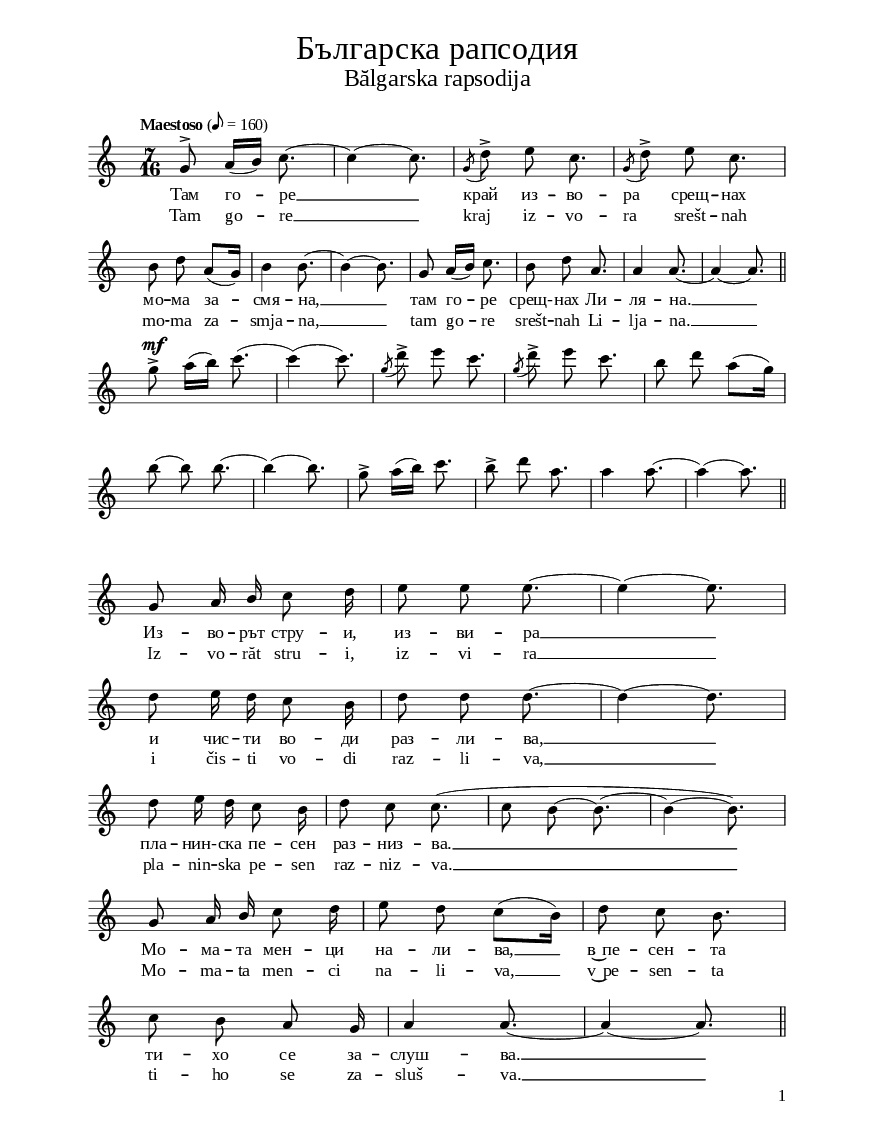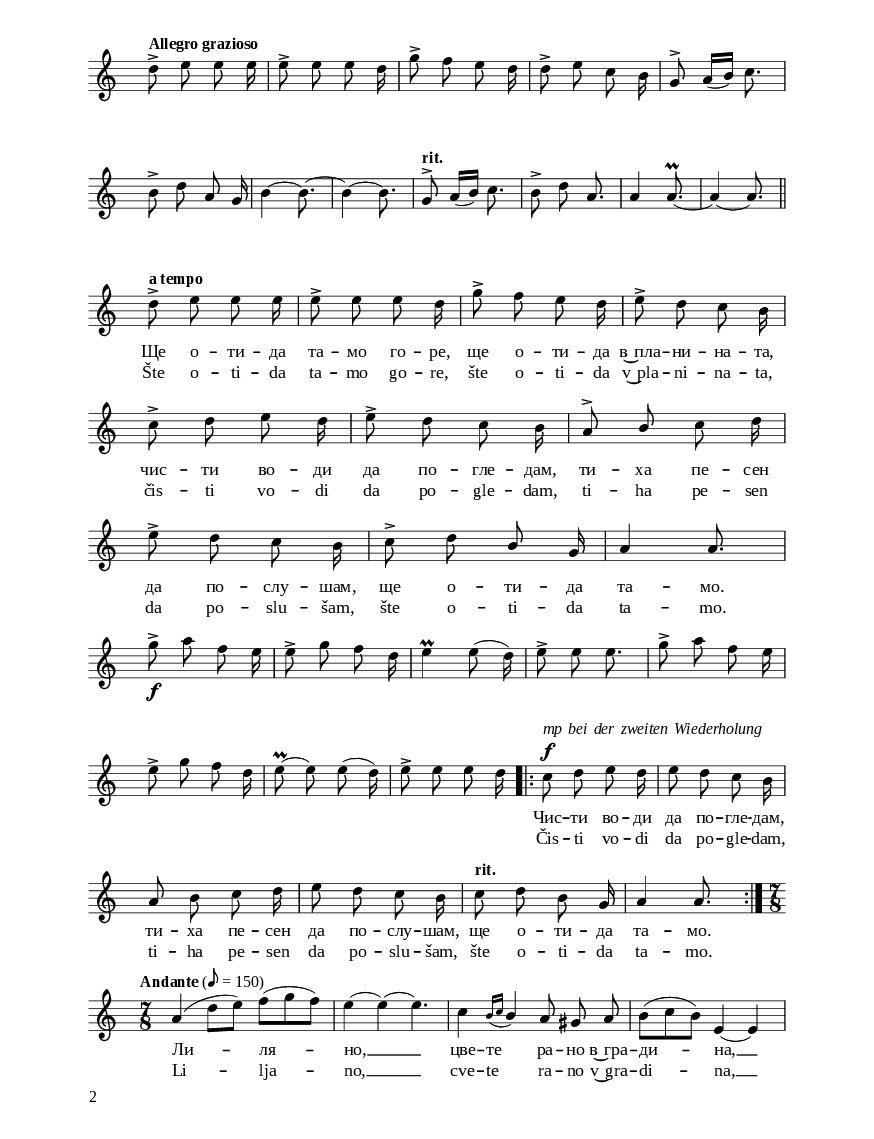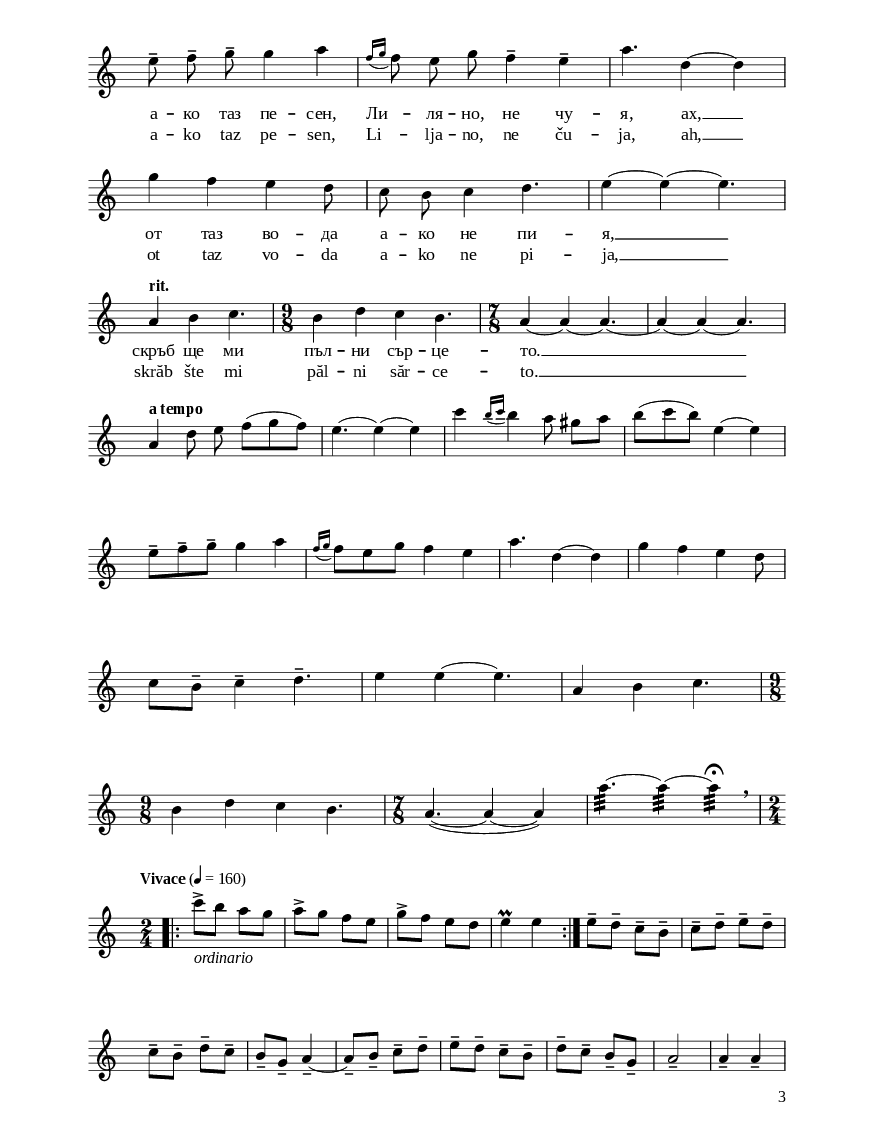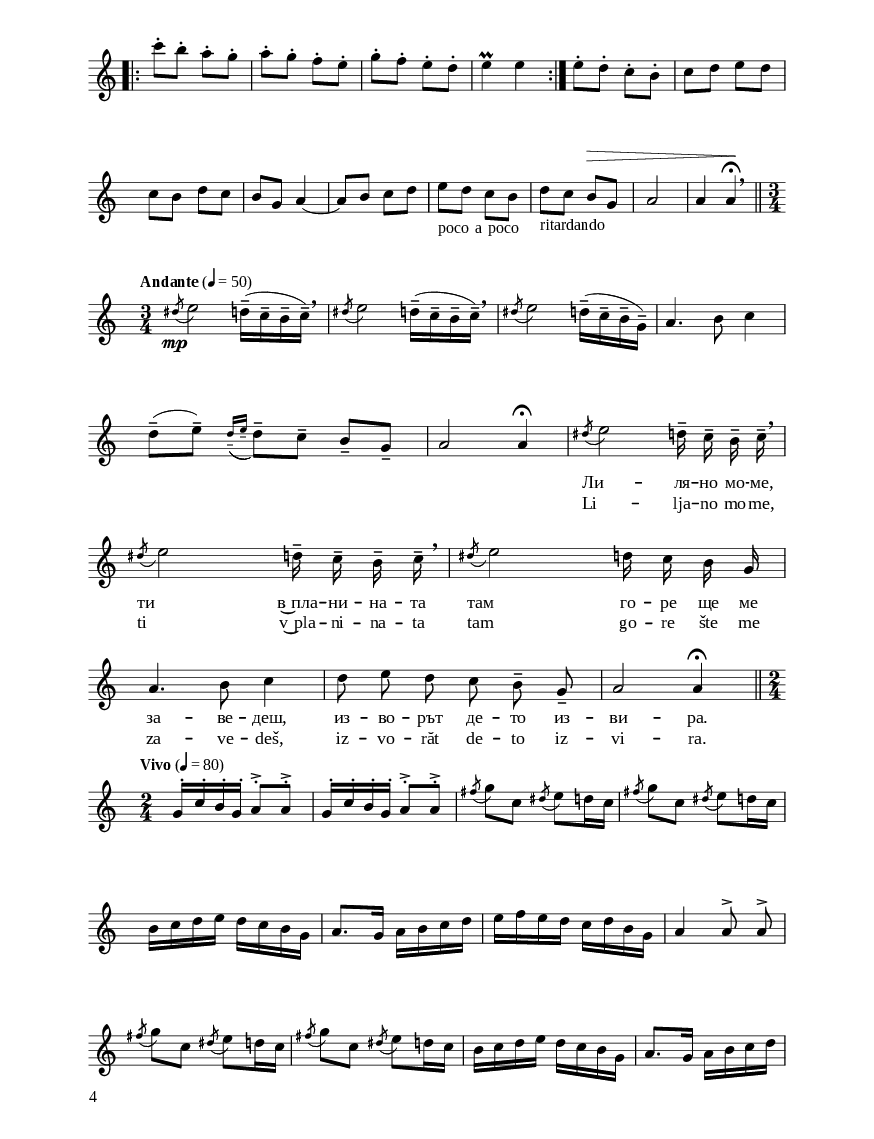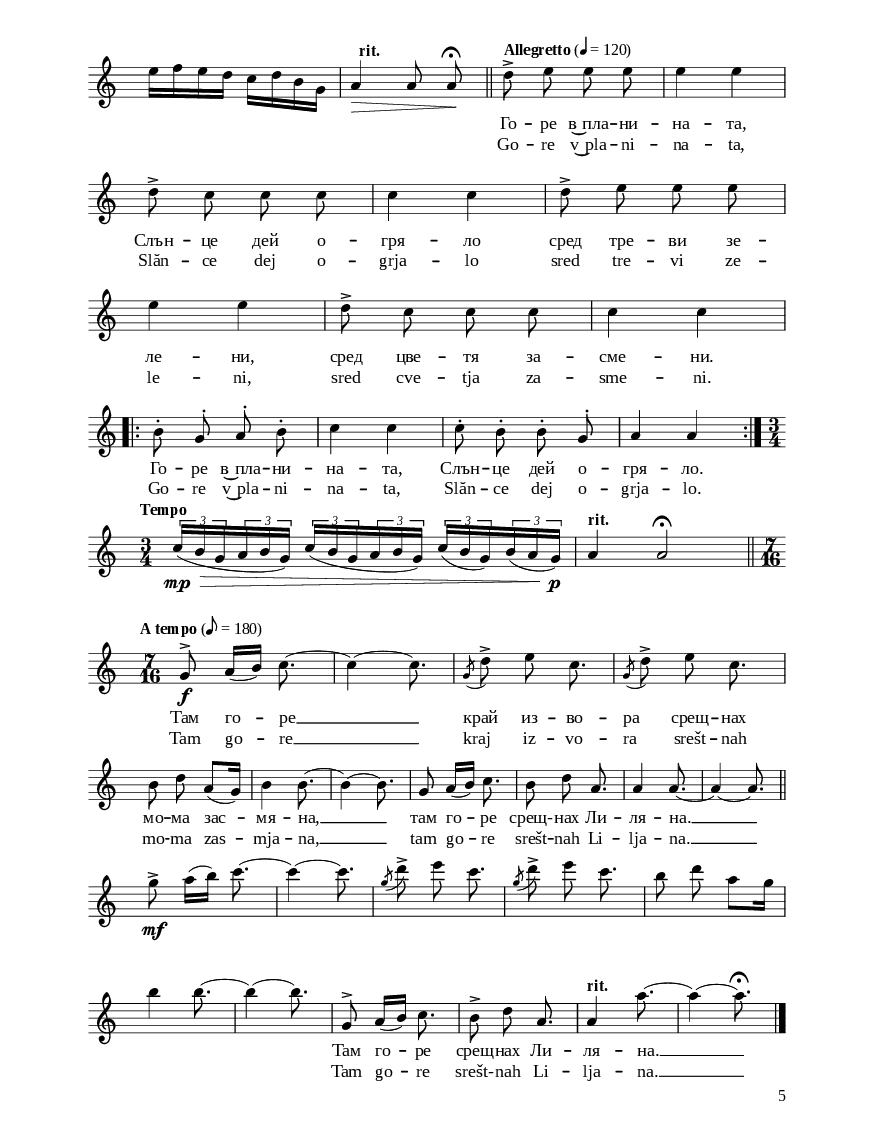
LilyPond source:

\version "2.24.1"

\include "include/globals.ily"

\bookpart {
  \label #'ref146
  \tocItem \markup "Българска рапсодия – Bălgarska rapsodija"
  \include "include/bookpart-paper.ily"
  \score {
    \include "include/score-layout.ily"

    \new Voice \relative c' {
      \clef treble
      \key c \major
      \time 7/16
      \tempoFunc "Maestoso" 8 "160"
      \autoBeamOff
      g'8^\accent a16([b]) c8. ~ | \noBreak
      c4 ~ c8. | \noBreak
      \acciaccatura {g8} d'^\accent e c8. | \noBreak
      \acciaccatura {g8} d'^\accent e c8. | \break
      b8 d a([g16]) | \noBreak

      b4 b8. ~| b4 ~ b8. | \noBreak
      g8 a16([b]) c8. | \noBreak
      b8 d a8. | \noBreak
      a4 a8. ~ | a4 ~ a8. | \bar "||" \break

      g'8\accent^\mf  a16[(b)] c8.( | \noBreak
      c4)(c8.) | \noBreak
      \acciaccatura {g8} d'8\accent e c8. | \noBreak
      \acciaccatura {g8} d'8\accent e c8. | \noBreak
      b8 d a([g16]) | \break
      b8 ~ b8 b8. ~ | \noBreak
      b4 ~ b8. | \noBreak
      g8 \accent a16 ([b]) c8. | \noBreak
      b8\accent d a8. | \noBreak
      a4 a8. ~ | \noBreak
      a4 ~ a8. | \bar "||" \break

      g,8 a16 \stemUp b \stemNeutral c8 d16 | \noBreak
      e8 e e8. ~ | \noBreak
      e4 ~ e8. | \break
      d8 e16 d16 c8 b16 | \noBreak
      d8 d d8. ~ | \noBreak

      d4 ~ d8. | \break

      d8 e16 d16 c8 b16 | \noBreak
      d8 c8  c8. ( |\noBreak
      c8 b ~ b8. ~ | \noBreak
      b4 ~ b8. ) | \break
      g8 a16 \stemUp b \stemNeutral c8 d16 | \noBreak
      e8 d c8([b16]) | \noBreak

      d8 c b8. | \break
      c8 b a g16 | \noBreak
      a4 a8. ~| \noBreak
      a4 ~ a8. | \bar "||" \break
      \tempo "Allegro grazioso" d8^\accent e e e16 | \noBreak
      e8^\accent e e d16 | \noBreak

      g8^\accent f e d16 | \noBreak
      d8^\accent e c b16 | \noBreak
      g8^\accent a16([b]) c8. | \break
      b8^\accent d a g16 | \noBreak
      b4~ b8. ~ | \noBreak
      b4 ~ b8. | \noBreak
      \tempo "rit." g8^\accent a16([b]) c8. | \noBreak

      b8^\accent d a8. | \noBreak
      a4 a8.\prall ~ | \noBreak
      a4 ~ a8. | \bar "||" \break
      \tempo "a tempo" d8\accent e e e16 | \noBreak
      e8\accent e e d16 | \noBreak
      g8\accent f e d16 | \noBreak

      e8\accent d c b16 | \break
      c8\accent d e d16 | \noBreak
      e8\accent d c b16 | \noBreak
      a8^\accent \stemUp b \stemNeutral c d16 | \break

      e8\accent d c b16 | \noBreak
      c8\accent d \stemUp b \stemNeutral g16 | \noBreak
      a4 a8. | \break
      g'8\f^\accent a f e16 | \noBreak
      e8^\accent g f d16 | \noBreak

      e4 \prall e8 (d16) | \noBreak
      e8^\accent e e8. | \noBreak
      g8^\accent a f e16 | \break
      e8^\accent g f d16 | \noBreak
      e8\prall~ e8 e8 (d16) | \noBreak
      e8^\accent e e d16  |  \noBreak

      \bar ".|:"
      c8 ^\markup{ \italic {mp} \italic{bei der zweiten Wiederholung} } ^\f d e d16 | \noBreak
      e8 d c b16 | \break
      a8 b c d16 | \noBreak
      e8 d c b16 | \noBreak
      \tempo "rit." c8 d b g16 | \noBreak
      a4 a8. | \break \bar ":|."

      \time 7/8  \tempoFunc "Andante" 8 "150" a4 (d8[e]) f8([ g f]) | e4 ~ e4 ~ e4. | \noBreak

      c4 \acciaccatura{ b16[c] } \stemUp b4 \stemNeutral a8 gis a8 |  b8([c b])  e,4 ~ e | \break

      e'8\tenuto f\tenuto g\tenuto  g4 a4 |  \noBreak

      \acciaccatura {f16[g]}  f8 e g  f4\tenuto e4\tenuto | \noBreak
      a4. d,4 ~ d | \break
      g4 f e d8 | c b c4 d4. | e4 ~ e4 ~ e4. | \break

      \tempo "rit." a,4 b c4. | \time 9/8 b4 d c b4. | \noBreak
      \time 7/8
      a4 ~ a4 ~ a4. ~ | a4 ~ a4 ~ a4. | \break
      \tempo "a tempo" a4  d8 e  f([ g f]) | e4. ~ e4 ~ e4 |  \noBreak

      c'4 \acciaccatura{ b16[c] } b4 a8 gis [ a] | b8 ( [c8 b]) e,4 ~ e4 | \break


      e8\tenuto[f\tenuto g\tenuto] g4 a4 | \noBreak
      \acciaccatura { f16[g] } f8[e g] f4 e | \noBreak

      a4. d,4 ~ d4 | \noBreak
      g4 f e d8 | \break

      c [b\tenuto] c4\tenuto d4.\tenuto| e4 e4 ~ e4. | \noBreak
      a,4 b c4. | \time 9/8 b4 d c b4. | \noBreak
      \time 7/8 a4.~ ( a4 ~ a4) | a'4.:32 ~ a4:32 ~ a4:32 \fermata \breathe | \bar "|" \time 2/4 \break    \bar ".|:-|"
      \repeat volta 1 {
        \tempoFunc "Vivace" 4 "160"  c8_\markup{ \italic {ordinario} }\accent[b] a[g] | \noBreak
        a\accent[g] f[e] | \noBreak
        g\accent[f] e[d] | \noBreak
        e4\prall e | \noBreak \bar ":|."
      }
      e8\tenuto[d]\tenuto c\tenuto[b]\tenuto | \noBreak
      c\tenuto[d]\tenuto e\tenuto[d]\tenuto | \break

      c\tenuto[b]\tenuto d\tenuto[c]\tenuto | \noBreak
      b\tenuto[g]\tenuto a4\tenuto~ | \noBreak
      a8\tenuto[b]\tenuto c\tenuto[d]\tenuto | \noBreak
      e\tenuto[d]\tenuto c\tenuto[b]\tenuto | \noBreak
      d\tenuto[c]\tenuto b\tenuto[g]\tenuto | \noBreak
      a2\tenuto | \noBreak
      a4\tenuto a\tenuto |  \bar "|" \break \bar ".|:-|"

      \repeat volta 1 {
        c'8\staccato[b]\staccato a\staccato[g]\staccato | \noBreak
        a\staccato[g]\staccato f\staccato[e]\staccato | \noBreak
        g\staccato[f]\staccato e\staccato[d]\staccato | \noBreak
        e4\prall e | \noBreak  \bar ":|."
      }
      e8\staccato[d]\staccato c\staccato[b]\staccato | \noBreak
      c[d] e[d] | \break

      c[b] d[c] | \noBreak
      b[g] a4~ | \noBreak
      a8[b] c[d] | \noBreak
      e_\markup{ poco a poco } [d] c[b] | \noBreak
      d_\markup{ ritardando } [c]  b^\>[g]  | \noBreak
      a2 | \noBreak
      a4 a \! \fermata \breathe | \bar "||" \time 3/4 \break

      \tempoFunc "Andante" 4 "50" \acciaccatura { dis8\mp } e2 d16\tenuto([c\tenuto b\tenuto c\tenuto]) \breathe | \noBreak
      \acciaccatura { dis8 } e2 d16\tenuto([c\tenuto  b\tenuto  c\tenuto]) \breathe | \noBreak
      \acciaccatura { dis8 } e2 d16\tenuto([c\tenuto b\tenuto g\tenuto]) | \noBreak
      a4. b8 c4 \break

      d8\tenuto([e\tenuto]) \acciaccatura { d16\tenuto([e\tenuto] } d8\tenuto)[c\tenuto] b\tenuto [g\tenuto] | \noBreak
      a2 a4 \fermata \noBreak
      \acciaccatura { dis8 } e2 d16\tenuto c\tenuto b\tenuto c\tenuto \breathe | \break
      \acciaccatura { dis8 } e2 d16\tenuto c\tenuto b\tenuto c\tenuto  \breathe | \noBreak

      \acciaccatura { dis8 } e2 d16 c b g | \break
      a4. b8 c4 | \noBreak
      d8 e d c b\tenuto g\tenuto | \noBreak
      a2 a4 \fermata | \noBreak \bar "||" \time 2/4 \break

      \tempoFunc "Vivo" 4 "80" g16^\staccato[c^\staccato b^\staccato g^\staccato] a8^\staccato ^\accent[a^\staccato ^\accent] | \noBreak
      g16^\staccato[c^\staccato b^\staccato g^\staccato] a8^\staccato^\accent[a^\staccato^\accent] | \noBreak
      \acciaccatura { fis'8 } g[c,] \acciaccatura { dis } e[d16 c] | \noBreak
      \acciaccatura { fis8 } g[c,] \acciaccatura { dis } e[d16 c] | \break

      b16[c d e] d[c b g] | \noBreak
      a8.[g16] a[b c d] | \noBreak
      e[f e d] c[d b g] | \noBreak
      a4 a8^\accent a^\accent \break

      \acciaccatura { fis'8 } g[c,] \acciaccatura { dis } e[d16 c] | \noBreak
      \acciaccatura { fis8 } g[c,] \acciaccatura { dis } e[d16 c] | \noBreak
      b[c d e] d[c b g] | \noBreak
      a8.[g16] a[b c d] | \break

      e[f e d] c[d b g] | \noBreak
      \tempo "  rit." a4\>  a8 a \!  \fermata | \bar "||" \noBreak
      \tempoFunc "Allegretto" 4 "120" d^\accent e e e | \noBreak
      e4 e | \break
      d8^\accent c c c | \noBreak

      c4 c | \noBreak
      d8^\accent e e e | \break
      e4 e | \noBreak
      d8^\accent c c c | \noBreak
      c4 c | \break \bar ".|:-|"

      \repeat volta 1 {
        b8^\staccato g^\staccato a^\staccato b^\staccato | \noBreak
        c4 c | \noBreak
        c8^\staccato b^\staccato b^\staccato g^\staccato | \noBreak
        a4 a |
      } \time 3/4 \break \bar ":|."

      \override TupletBracket.positions = #'(3 . 3)
      \tempo "Tempo"
      \tuplet 3/2 8 { c16\>\mp([b g a b g]) c16([b g a b g]) c16([b g) b(a g\!\p])  } | \noBreak
      \tempo"rit." a4 a2 \fermata | \bar "||" \time 7/16 \break

      \tempoFunc "A tempo" 8 "180" g8\f^\accent a16([b]) c8.~ | \noBreak
      c4~ c8. | \noBreak
      \acciaccatura { g8 } d'^\accent e c8. | \noBreak
      \acciaccatura { g8 } d'^\accent e c8. | \break
      b8 d a([g16]) | \noBreak
      b4 b8. ~ | b4 ~ b8. |\noBreak
      g8 a16([b]) c8. | \noBreak
      b8 d a8. | \noBreak
      a4 a8. ~ | a4 ~ a8. \bar "||" \break
      g'8\mf\accent a16([b]) c8.~ | \noBreak
      c4~ c8. | \noBreak
      \acciaccatura { g8 } d'8\accent e c8. | \noBreak

      \acciaccatura { g8 } d'8\accent e c8. | \noBreak
      b8 d a[g16]| \break
      b4 b8. ~ | b4 ~ b8. | \noBreak
      g,8^\accent a16([b]) c8. | \noBreak
      b8^\accent d a8. \tempo "rit." | \noBreak
      a4 a'8. ~ | \noBreak
      a4 ~ a8. \fermata | \bar "|."
    }

    \addlyrics {
      Там го -- ре __ край из -- во -- ра срещ -- нах мо -- ма за --
      смя -- на, __ там го -- ре "срещ-" -- нах Ли -- ля -- на. __ ""
      \repeat unfold 21 { \skip 1 }
      Из -- во -- рът стру -- и, из -- ви -- ра __ и чис -- ти во -- ди раз -- ли -- ва, __
      пла -- "нин-" -- ска пе -- сен раз -- низ -- ва. __ Mо -- ма -- та мен -- ци на -- ли -- ва, __
      в~пе -- сен -- та ти -- хо се за -- слуш -- ва. __ ""
      \repeat unfold 31 { \skip 1  }
      Ще о -- ти -- да та -- мо го -- ре, ще о -- ти -- да
      в~пла -- ни -- на -- та, чис -- ти во -- ди да по -- гле -- дам, ти -- ха пе -- сен
      да по -- слу -- шам, ще о -- ти -- да та -- мо.
      \repeat unfold 27 { \skip 2 }
      Чис -- ти во -- ди да по -- гле -- дам, ти -- ха пе -- сен да по -- слу -- шам,
      ще о -- ти -- да та -- мо. Ли -- ля -- но, __
      цве -- те ра -- но в~гра -- ди -- на, __ а -- ко таз пе -- сен,
      Ли -- ля -- но, не чу -- я, ах, __ от таз во -- да а -- ко не пи -- я, __
      скръб ще ми пъл -- ни сър -- це -- то. __ ""
      \repeat unfold 98 { \skip 1 }
      Ли -- ля -- но мо -- ме, ти в~пла -- ни -- на -- та
      там го -- ре ще ме за -- ве -- деш, из -- во -- рът де -- то из -- ви -- ра.
      \repeat unfold 30 { \skip 1 }
      Го -- ре в~пла -- ни -- на -- та, Слън -- це дей о --
      гря -- ло сред тре -- ви зе -- ле -- ни, сред цве -- тя за -- сме -- ни.
      Го -- ре в~пла -- ни -- на -- та, Слън -- це дей о -- гря -- ло.
      \repeat unfold 5 { \skip 1 }
      Там го -- ре __ край из -- во -- ра срещ -- нах мо -- ма зас -- мя -- на, __
      там го -- ре "срещ-" -- нах Ли -- ля -- на. __ ""
      \repeat unfold 13 { \skip 1 }
      Там го -- ре срещ -- нах Ли -- ля -- на. __ ""
    }

    \addlyrics {
      Tam go -- re __ kraj iz -- vo -- ra srešt -- nah mo -- ma za --
      smja -- na, __ tam go -- re srešt -- nah Li -- lja -- na. __ ""
      \repeat unfold 21 { \skip 1 }
      Iz -- vo -- răt stru -- i, iz -- vi -- ra __ i čis -- ti vo -- di raz -- li -- va, __
      pla -- nin -- ska pe -- sen raz -- niz -- va. __ Mo -- ma -- ta men -- ci na -- li -- va, __
      v~pe -- sen -- ta ti -- ho se za -- sluš -- va. __ ""
      \repeat unfold 31 { \skip 1 }
      Šte o -- ti -- da ta -- mo go -- re, šte o -- ti -- da
      v~pla -- ni -- na -- ta, čis -- ti vo -- di da po -- gle -- dam, ti -- ha pe -- sen
      da po -- slu -- šam, šte o -- ti -- da ta -- mo.
      \repeat unfold 27 { \skip 1 }
      Čis -- ti vo -- di da po -- gle -- dam, ti -- ha pe -- sen da po -- slu -- šam,
      šte o -- ti -- da ta -- mo. Li -- lja -- no, __
      cve -- te ra -- no v~gra -- di -- na, __ a -- ko taz pe -- sen,
      Li -- lja -- no, ne ču -- ja, ah, __ ot taz vo -- da a -- ko ne pi -- ja, __
      skrăb šte mi păl -- ni săr -- ce -- to. __ ""
      \repeat unfold 98 { \skip 1 }
      Li -- lja -- no mo -- me, ti v~pla -- ni -- na -- ta
      tam go -- re šte me za -- ve -- deš, iz -- vo -- răt de -- to iz -- vi -- ra.
      \repeat unfold 30 { \skip 1 }
      Go -- re v~pla -- ni -- na -- ta, Slăn -- ce dej o --
      grja -- lo sred tre -- vi ze -- le -- ni, sred cve -- tja za -- sme -- ni.
      Go -- re v~pla -- ni -- na -- ta, Slăn -- ce dej o -- grja -- lo.
      \repeat unfold 5 { \skip 1 }
      Tam go -- re __ kraj iz -- vo -- ra srešt -- nah mo -- ma zas -- mja -- na, __
      tam go -- re srešt -- nah Li -- lja -- na. __ ""
      \repeat unfold 13 { \skip 1 }
      Tam go -- re "srešt-" -- nah Li -- lja -- na. __ ""
    }

    \header {
      title = \titleFunc "Българска рапсодия" "Bălgarska rapsodija"
    }

    \midi{}

  } % score

  \pageBreak
  % include foreign translation(s) of the song
  \version "2.22.1"

\markup \fill-line { \fontsize #deTitleFontSize "Bulgarische Rapsodie" }
\markup \null
\markup \null
\markup \fontsize #deCoupletFontSize {
  \hspace #3
  \override #`(baseline-skip . ,deCoupletBaselineSkip)

  \column {
    \line { " " }

    \line { " "Dort oben bei den Quellen habe ich ein lächelndes Mädchen getroffen,}

    \line { " "dort oben habe ich Liljana getroffen.}

    \line { " "Die Quelle strömt und entspringt,}

    \line { " "und gießt das reine Wasser}

    \line { " "und singt ein Berglied.}

    \line { " "Das Mädchen gießt die Kupferkessel ein}

    \line { " "und lauscht dem Lied.}

    \line { " "Ich gehe dort oben hin,}

    \line { " "ich gehe in die Bergen,}

    \line { " "damit ich das reine Wasser anschaue }

    \line { " "und dem leisen Lied lausche,}

    \line { " "ich gehe dorthin.}

    \line { " "Damit ich das reine Wasser anschaue,}

    \line { " "damit ich dem leisen Lied lausche,}

    \line { " "gehe ich dorthin.}

    \line { " "Liliano, Frühblume im Garten,}

    \line { " "wenn ich dieses Lied, Liliano, nicht höre,}

    \line { " "ah, wenn ich von diesem Wasser nicht trinke}

    \line { " "wird Trauer mein Herz erfüllen.}

    \line { " "Liliano, Mädchen,}

    \line { " "du wirst mich dort oben ins Gebirge bringen,}

    \line { " "dort, wo die Quelle entspringt.}

    \line { " "Oben im Gebirge,}

    \line { " "wo die Sonne scheint,}

    \line { " "zwischen den grünen Gräsern,}

    \line { " "zwischen den lächelnden Blumen.}

    \line { " "Oben im Gebirge,}

    \line { " "wo die Sonne schien.}
    

    \line { " "Dort oben bei den Quellen }

    \line { " "traf ich ein lächelndes Mädchen,}

    \line { " "dort oben traf ich Liljana.}

  }
}


} % bookpart
